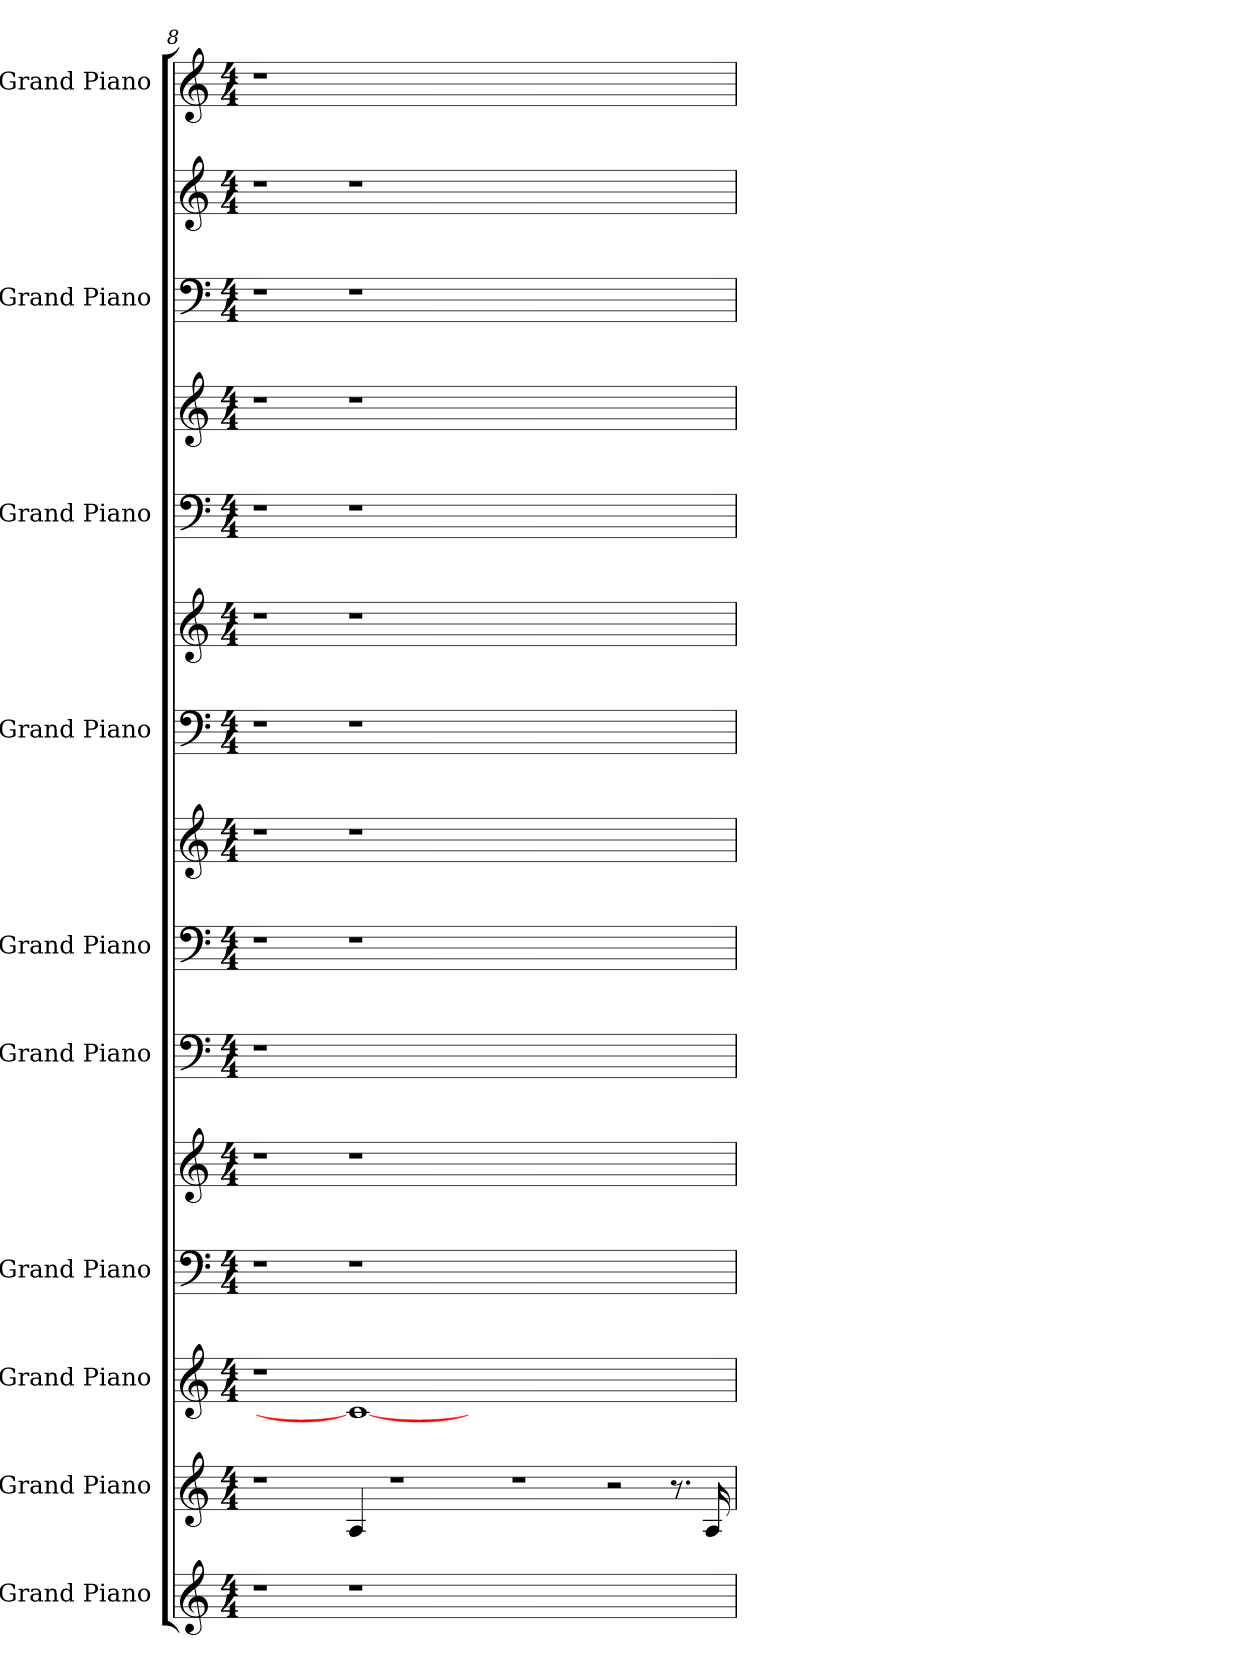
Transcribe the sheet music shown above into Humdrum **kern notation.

**kern	**kern	**kern	**kern	**kern	**kern	**kern	**kern	**kern	**kern	**kern	**kern	**kern	**kern	**kern
*part10	*part9	*part8	*part7	*part7	*part6	*part5	*part5	*part4	*part4	*part3	*part3	*part2	*part2	*part1
*staff15	*staff14	*staff13	*staff12	*staff11	*staff10	*staff9	*staff8	*staff7	*staff6	*staff5	*staff4	*staff3	*staff2	*staff1
*I"Grand Piano	*I"Grand Piano	*I"Grand Piano	*I"Grand Piano	*	*I"Grand Piano	*I"Grand Piano	*	*I"Grand Piano	*	*I"Grand Piano	*	*I"Grand Piano	*	*I"Grand Piano
*clefG2	*clefG2	*clefG2	*clefF4	*clefG2	*clefF4	*clefF4	*clefG2	*clefF4	*clefG2	*clefF4	*clefG2	*clefF4	*clefG2	*clefG2
*k[]	*k[]	*k[]	*k[]	*k[]	*k[]	*k[]	*k[]	*k[]	*k[]	*k[]	*k[]	*k[]	*k[]	*k[]
*C:	*C:	*C:	*C:	*C:	*C:	*C:	*C:	*C:	*C:	*C:	*C:	*C:	*C:	*C:
*M4/4	*M4/4	*M4/4	*M4/4	*M4/4	*M4/4	*M4/4	*M4/4	*M4/4	*M4/4	*M4/4	*M4/4	*M4/4	*M4/4	*M4/4
=8	=8	=8	=8	=8	=8	=8	=8	=8	=8	=8	=8	=8	=8	=8
1r	1r	1r	1r	1r	1r	1r	1r	1r	1r	1r	1r	1r	1r	1r
1r	4A	1c_	1r	1r	0.ryy	1r	1r	1r	1r	1r	1r	1r	1r	0.ryy
.	1r	.	.	.	.	.	.	.	.	.	.	.	.	.
0ryy	.	0ryy	0ryy	0ryy	.	0ryy	0ryy	0ryy	0ryy	0ryy	0ryy	0ryy	0ryy	.
.	1r	.	.	.	.	.	.	.	.	.	.	.	.	.
.	2r	.	.	.	.	.	.	.	.	.	.	.	.	.
.	8.r	.	.	.	.	.	.	.	.	.	.	.	.	.
.	16A	.	.	.	.	.	.	.	.	.	.	.	.	.
=	=	=	=	=	=	=	=	=	=	=	=	=	=	=
*-	*-	*-	*-	*-	*-	*-	*-	*-	*-	*-	*-	*-	*-	*-
